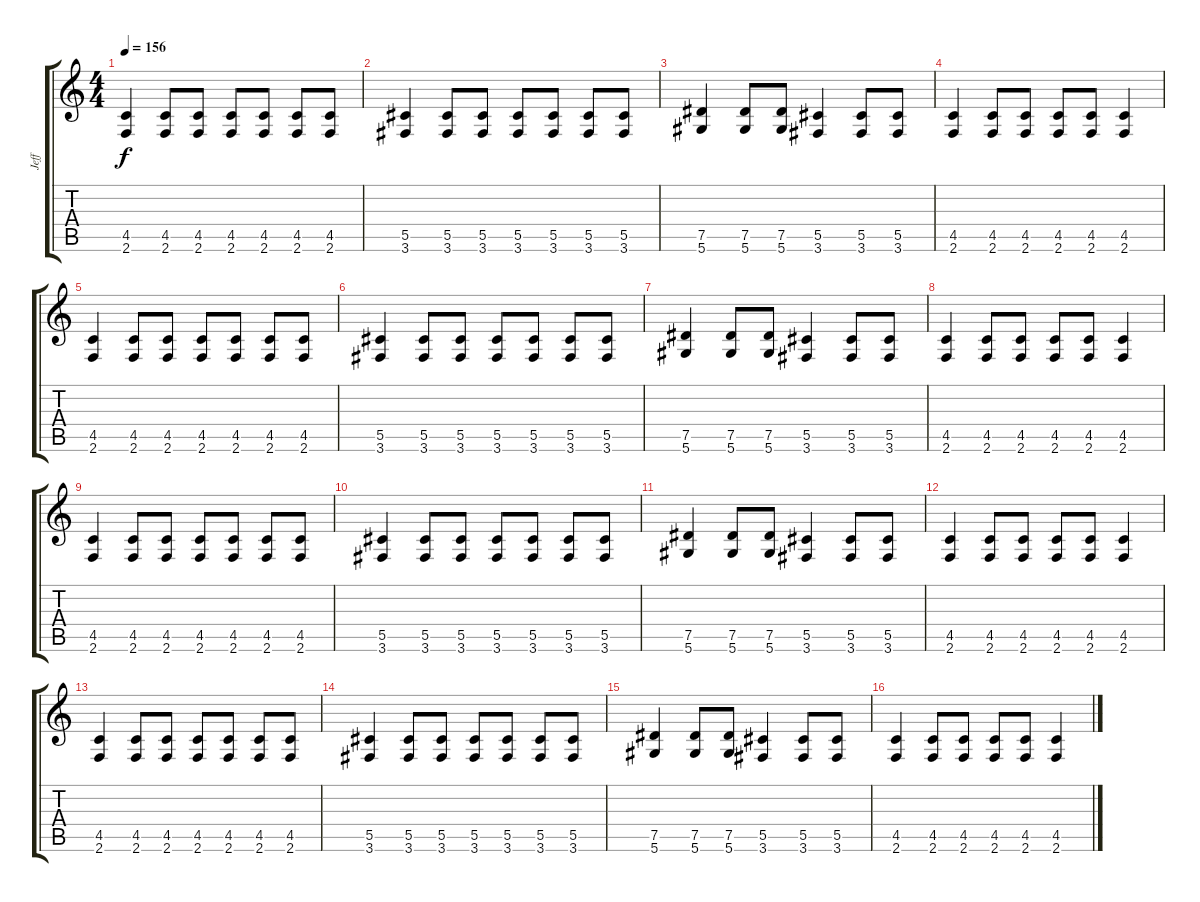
\track ("Jeff" "Jeff") {instrument distortionguitar}
\staff {score tabs}
\tuning (Eb4 Bb3 Gb3 Db3 Ab2 Eb2) {hide}
\ts (4 4)
\tempo 156
\clef g2
\ks c
(4.5 2.6).4{dy f} (4.5 2.6).8 (4.5 2.6).8 (4.5 2.6).8 (4.5 2.6).8 (4.5 2.6).8 (4.5 2.6).8 |
(5.5 3.6).4 (5.5 3.6).8 (5.5 3.6).8 (5.5 3.6).8 (5.5 3.6).8 (5.5 3.6).8 (5.5 3.6).8 |
(7.5 5.6).4 (7.5 5.6).8 (7.5 5.6).8 (5.5 3.6).4 (5.5 3.6).8 (5.5 3.6).8 |
(4.5 2.6).4 (4.5 2.6).8 (4.5 2.6).8 (4.5 2.6).8 (4.5 2.6).8 (4.5 2.6).4 |
(4.5 2.6).4 (4.5 2.6).8 (4.5 2.6).8 (4.5 2.6).8 (4.5 2.6).8 (4.5 2.6).8 (4.5 2.6).8 |
(5.5 3.6).4 (5.5 3.6).8 (5.5 3.6).8 (5.5 3.6).8 (5.5 3.6).8 (5.5 3.6).8 (5.5 3.6).8 |
(7.5 5.6).4 (7.5 5.6).8 (7.5 5.6).8 (5.5 3.6).4 (5.5 3.6).8 (5.5 3.6).8 |
(4.5 2.6).4 (4.5 2.6).8 (4.5 2.6).8 (4.5 2.6).8 (4.5 2.6).8 (4.5 2.6).4 |
(4.5 2.6).4 (4.5 2.6).8 (4.5 2.6).8 (4.5 2.6).8 (4.5 2.6).8 (4.5 2.6).8 (4.5 2.6).8 |
(5.5 3.6).4 (5.5 3.6).8 (5.5 3.6).8 (5.5 3.6).8 (5.5 3.6).8 (5.5 3.6).8 (5.5 3.6).8 |
(7.5 5.6).4 (7.5 5.6).8 (7.5 5.6).8 (5.5 3.6).4 (5.5 3.6).8 (5.5 3.6).8 |
(4.5 2.6).4 (4.5 2.6).8 (4.5 2.6).8 (4.5 2.6).8 (4.5 2.6).8 (4.5 2.6).4 |
(4.5 2.6).4 (4.5 2.6).8 (4.5 2.6).8 (4.5 2.6).8 (4.5 2.6).8 (4.5 2.6).8 (4.5 2.6).8 |
(5.5 3.6).4 (5.5 3.6).8 (5.5 3.6).8 (5.5 3.6).8 (5.5 3.6).8 (5.5 3.6).8 (5.5 3.6).8 |
(7.5 5.6).4 (7.5 5.6).8 (7.5 5.6).8 (5.5 3.6).4 (5.5 3.6).8 (5.5 3.6).8 |
(4.5 2.6).4 (4.5 2.6).8 (4.5 2.6).8 (4.5 2.6).8 (4.5 2.6).8 (4.5 2.6).4
